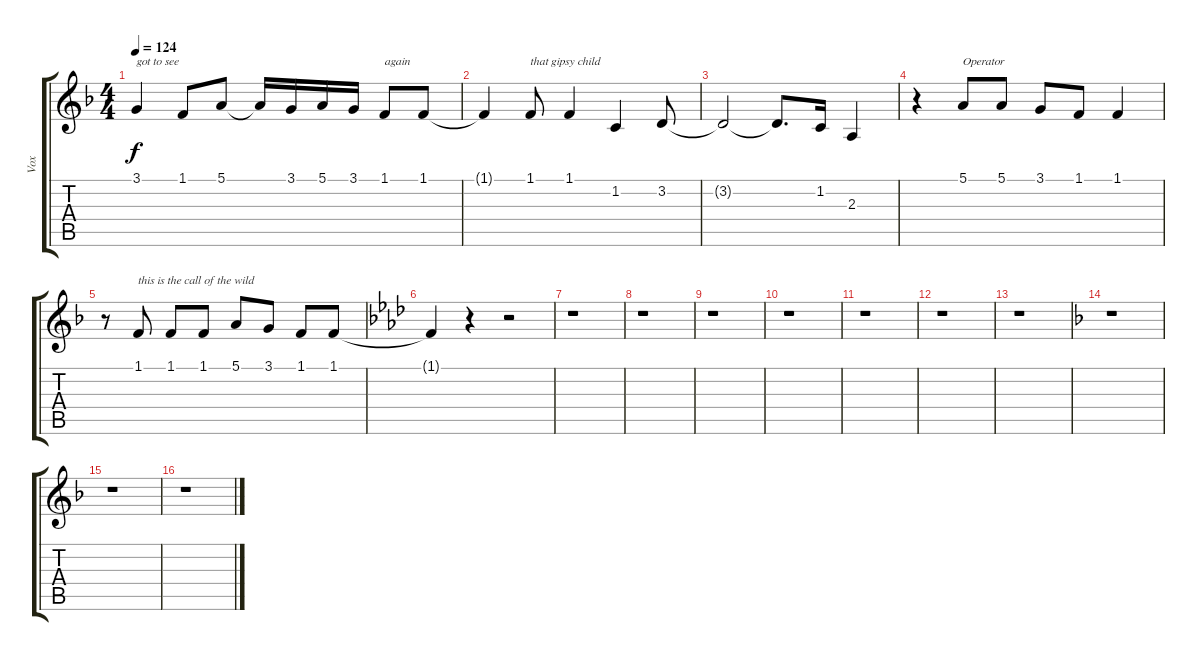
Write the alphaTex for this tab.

\track ("Vox" "Vox") {instrument violin}
\staff {score tabs}
\tuning (E4 B3 G3 D3 A2 E2) {hide}
\ts (4 4)
\tempo 124
\clef g2
\ks dminor
3.1.4{txt "got to see" dy f} 1.1.8 5.1.8 5.1{t}.16 3.1.16 5.1.16 3.1.16 1.1.8{txt "again"} 1.1.8 |
1.1{t}.4 1.1.8{txt "that gipsy child"} 1.1.4 1.2.4 3.2.8 |
3.2{t}.2 3.2{t}.8{d} 1.2.16 2.3.4 |
r.4 5.1.8{txt "Operator"} 5.1.8 3.1.8 1.1.8 1.1.4 |
r.8 1.1.8{txt "this is the call of the wild"} 1.1.8 1.1.8 5.1.8 3.1.8 1.1.8 1.1.8 |
\ks fminor
1.1{t}.4 r.4 r.2 |
r.1 |
r.1 |
r.1 |
r.1 |
r.1 |
r.1 |
r.1 |
\ks dminor
r.1 |
r.1 |
r.1
